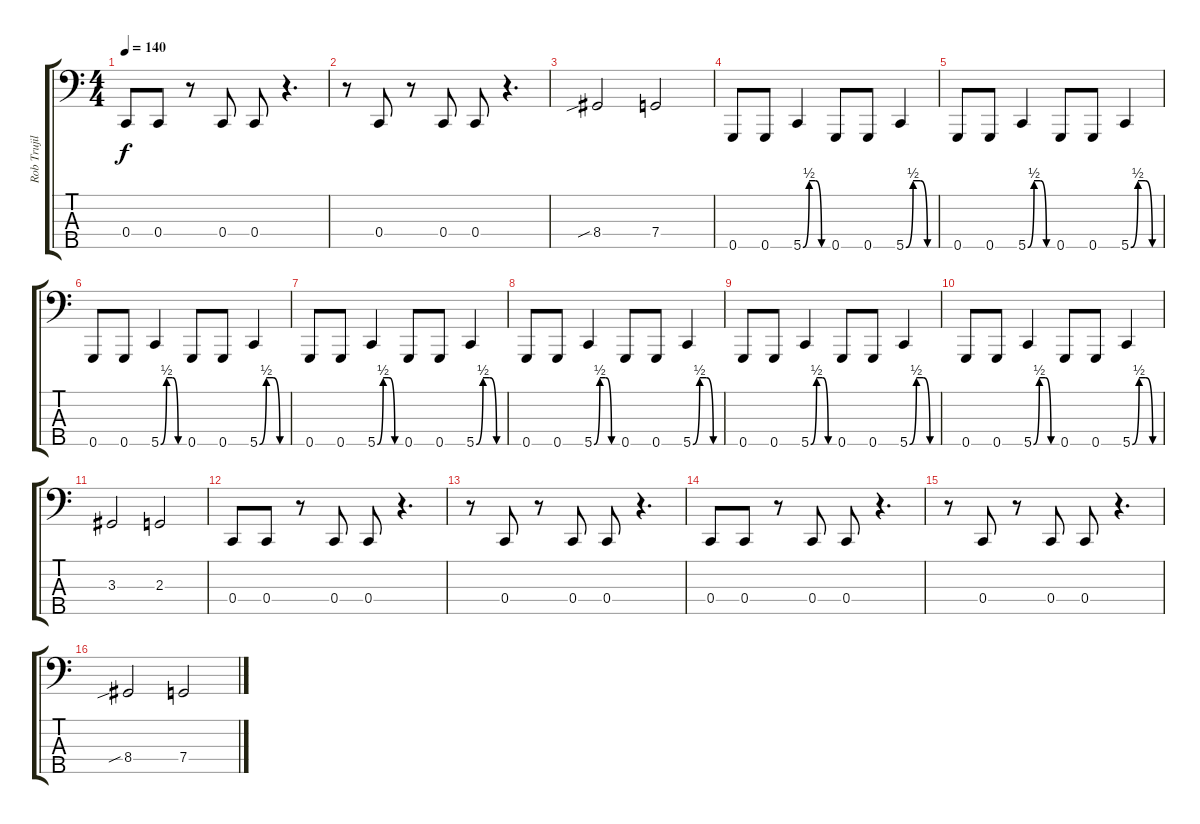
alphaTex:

\track ("Rob Trujillo" "Rob Trujil") {instrument electricbassfinger}
\staff {score tabs}
\tuning (Eb2 Bb1 F1 C1 G0) {hide}
\ts (4 4)
\tempo 140
\clef f4
\ks c
0.4.8{dy f} 0.4.8 r.8 0.4.8 0.4.8 r.4{d} |
r.8 0.4.8 r.8 0.4.8 0.4.8 r.4{d} |
8.4{sib}.2 7.4.2 |
0.5.8 0.5.8 5.5{be (custom 0 0 15 2 30 2 45 0 60 0)}.4 0.5.8 0.5.8 5.5{be (custom 0 0 15 2 30 2 45 0 60 0)}.4 |
0.5.8 0.5.8 5.5{be (custom 0 0 15 2 30 2 45 0 60 0)}.4 0.5.8 0.5.8 5.5{be (custom 0 0 15 2 30 2 45 0 60 0)}.4 |
0.5.8 0.5.8 5.5{be (custom 0 0 15 2 30 2 45 0 60 0)}.4 0.5.8 0.5.8 5.5{be (custom 0 0 15 2 30 2 45 0 60 0)}.4 |
0.5.8 0.5.8 5.5{be (custom 0 0 15 2 30 2 45 0 60 0)}.4 0.5.8 0.5.8 5.5{be (custom 0 0 15 2 30 2 45 0 60 0)}.4 |
0.5.8 0.5.8 5.5{be (custom 0 0 15 2 30 2 45 0 60 0)}.4 0.5.8 0.5.8 5.5{be (custom 0 0 15 2 30 2 45 0 60 0)}.4 |
0.5.8 0.5.8 5.5{be (custom 0 0 15 2 30 2 45 0 60 0)}.4 0.5.8 0.5.8 5.5{be (custom 0 0 15 2 30 2 45 0 60 0)}.4 |
0.5.8 0.5.8 5.5{be (custom 0 0 15 2 30 2 45 0 60 0)}.4 0.5.8 0.5.8 5.5{be (custom 0 0 15 2 30 2 45 0 60 0)}.4 |
3.3.2 2.3.2 |
0.4.8 0.4.8 r.8 0.4.8 0.4.8 r.4{d} |
r.8 0.4.8 r.8 0.4.8 0.4.8 r.4{d} |
0.4.8 0.4.8 r.8 0.4.8 0.4.8 r.4{d} |
r.8 0.4.8 r.8 0.4.8 0.4.8 r.4{d} |
8.4{sib}.2 7.4.2
